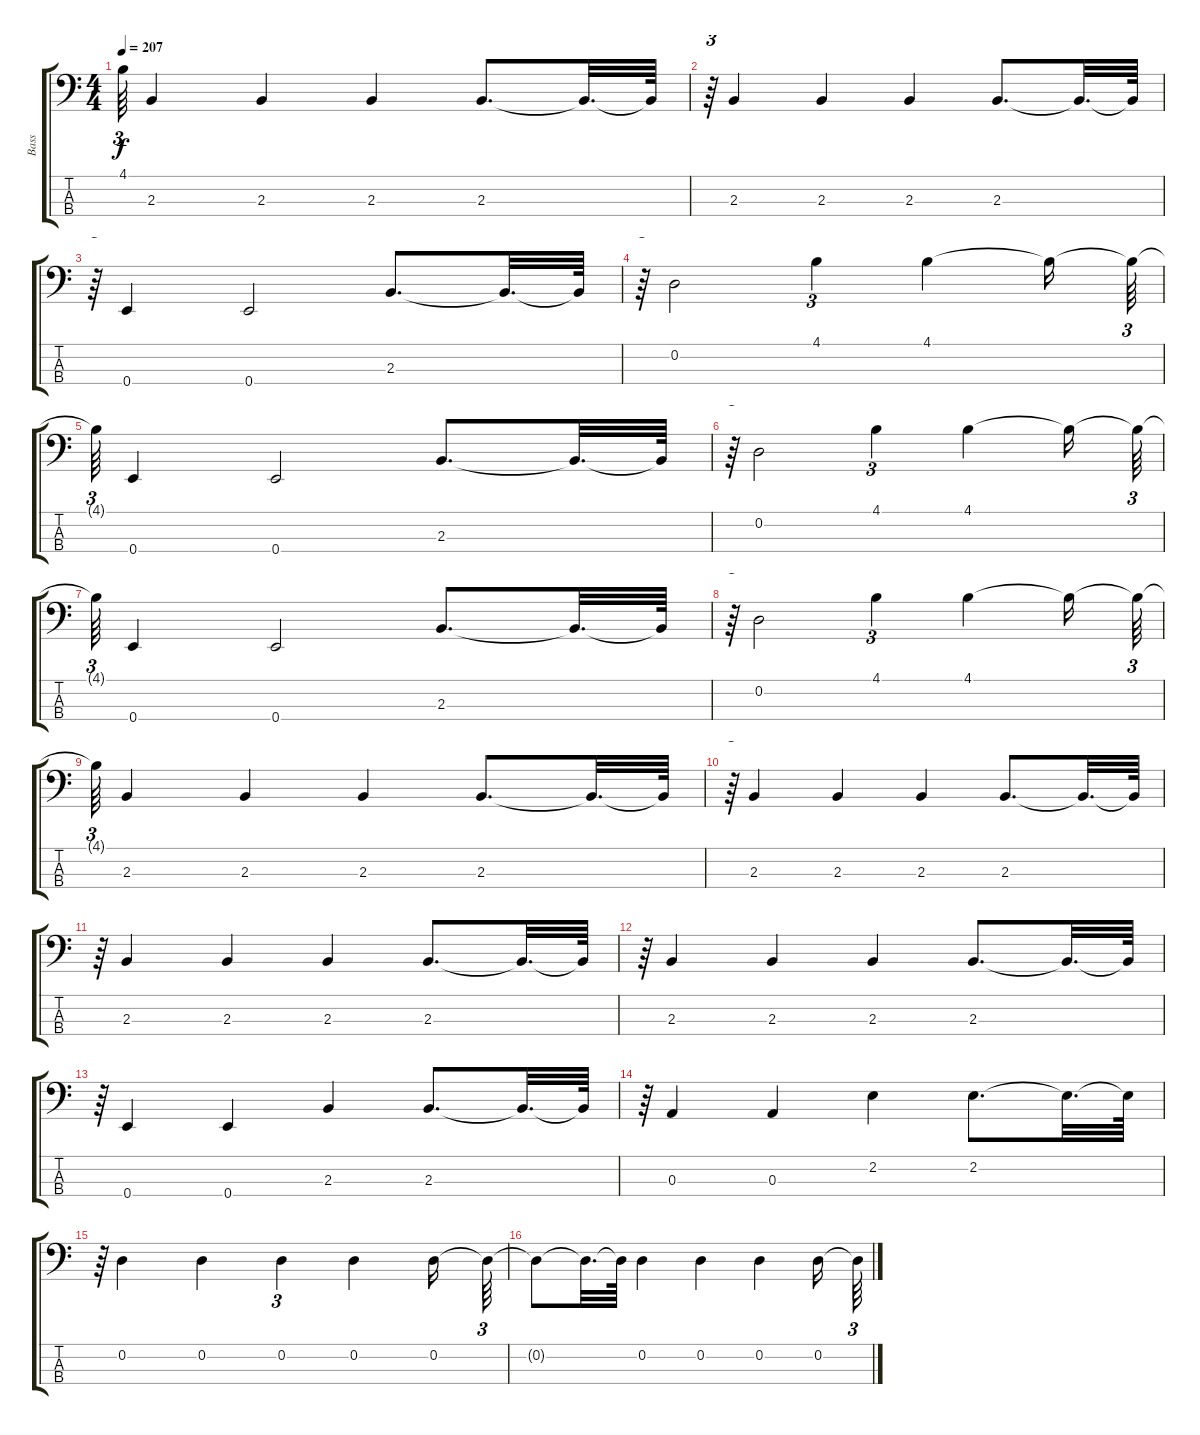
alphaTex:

\track ("Bass" "Bass") {instrument electricbassfinger}
\staff {score tabs}
\tuning (G2 D2 A1 E1) {hide}
\ts (4 4)
\tempo 207
\clef f4
\ks c
4.1{t}.64{tu (3 2) dy f} 2.3.4 2.3.4 2.3.4 2.3.8{d} 2.3{t}.32{d} 2.3{t}.64 |
r.64{tu (3 2)} 2.3.4 2.3.4 2.3.4 2.3.8{d} 2.3{t}.32{d} 2.3{t}.64 |
r.64{tu (3 2)} 0.4.4 0.4.2 2.3.8{d} 2.3{t}.32{d} 2.3{t}.64 |
r.64{tu (3 2)} 0.2.2 4.1.4{tu (3 2)} 4.1.4 4.1{t}.16 4.1{t}.64{tu (3 2)} |
4.1{t}.64{tu (3 2)} 0.4.4 0.4.2 2.3.8{d} 2.3{t}.32{d} 2.3{t}.64 |
r.64{tu (3 2)} 0.2.2 4.1.4{tu (3 2)} 4.1.4 4.1{t}.16 4.1{t}.64{tu (3 2)} |
4.1{t}.64{tu (3 2)} 0.4.4 0.4.2 2.3.8{d} 2.3{t}.32{d} 2.3{t}.64 |
r.64{tu (3 2)} 0.2.2 4.1.4{tu (3 2)} 4.1.4 4.1{t}.16 4.1{t}.64{tu (3 2)} |
4.1{t}.64{tu (3 2)} 2.3.4 2.3.4 2.3.4 2.3.8{d} 2.3{t}.32{d} 2.3{t}.64 |
r.64{tu (3 2)} 2.3.4 2.3.4 2.3.4 2.3.8{d} 2.3{t}.32{d} 2.3{t}.64 |
r.64{tu (3 2)} 2.3.4 2.3.4 2.3.4 2.3.8{d} 2.3{t}.32{d} 2.3{t}.64 |
r.64{tu (3 2)} 2.3.4 2.3.4 2.3.4 2.3.8{d} 2.3{t}.32{d} 2.3{t}.64 |
r.64{tu (3 2)} 0.4.4 0.4.4 2.3.4 2.3.8{d} 2.3{t}.32{d} 2.3{t}.64 |
r.64{tu (3 2)} 0.3.4 0.3.4 2.2.4 2.2.8{d} 2.2{t}.32{d} 2.2{t}.64 |
r.64{tu (3 2)} 0.2.4 0.2.4 0.2.4{tu (3 2)} 0.2.4 0.2.16 0.2{t}.64{tu (3 2)} |
0.2{t}.8 0.2{t}.32{d} 0.2{t}.64 0.2.4 0.2.4 0.2.4 0.2.16 0.2{t}.64{tu (3 2)}
